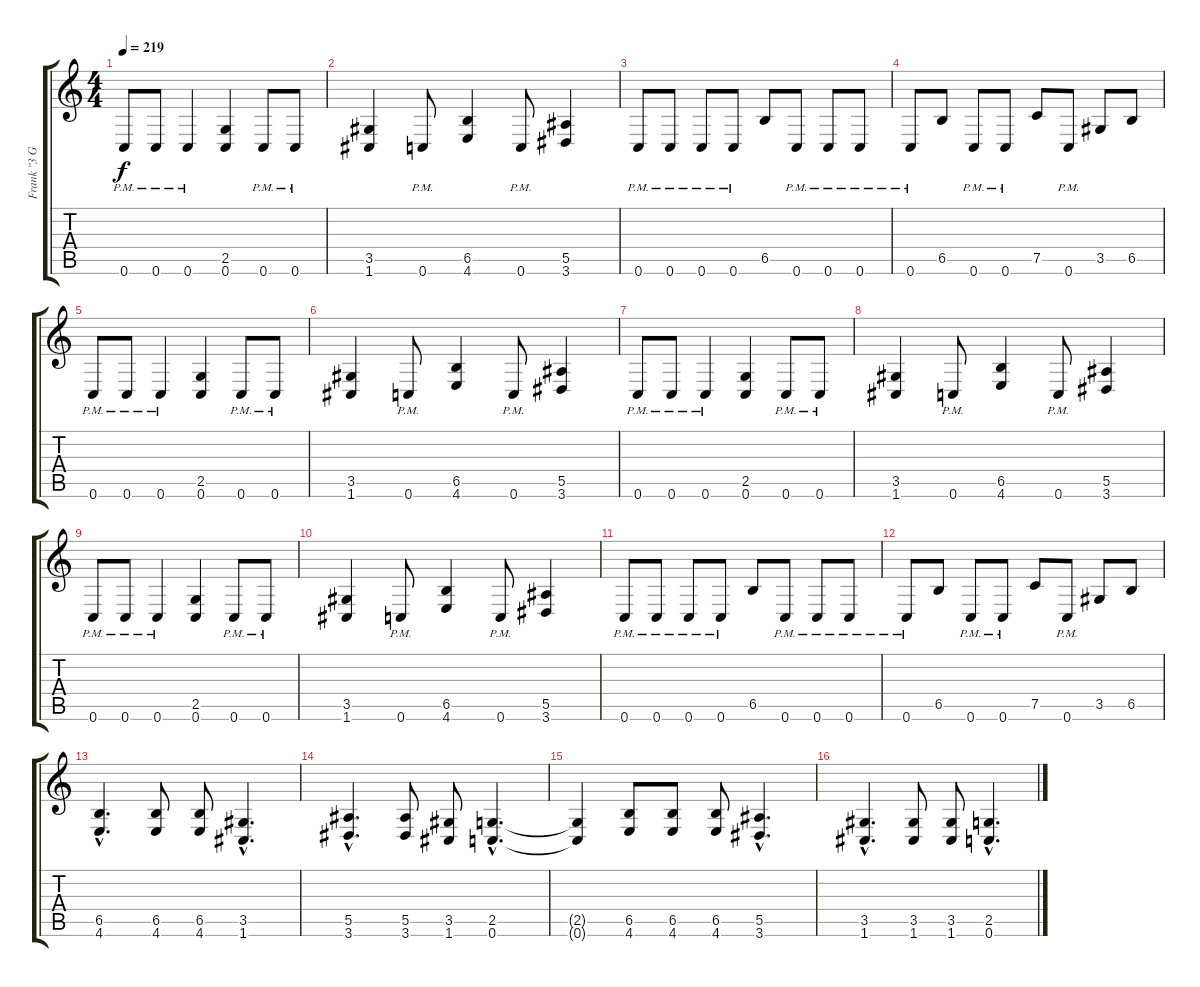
\track ("Frank \"3 Gun\" Novinec (Guitar)" "Frank \"3 G") {instrument distortionguitar}
\staff {score tabs}
\tuning (C4 G3 Eb3 Bb2 F2 C2) {hide}
\ts (4 4)
\tempo 219
\clef g2
\ks c
0.6{pm}.8{dy f} 0.6{pm}.8 0.6{pm}.4 (2.5 0.6).4 0.6{pm}.8 0.6{pm}.8 |
(3.5 1.6).4 0.6{pm}.8 (6.5 4.6).4 0.6{pm}.8 (5.5 3.6).4 |
0.6{pm}.8 0.6{pm}.8 0.6{pm}.8 0.6{pm}.8 6.5.8 0.6{pm}.8 0.6{pm}.8 0.6{pm}.8 |
0.6{pm}.8 6.5.8 0.6{pm}.8 0.6{pm}.8 7.5.8 0.6{pm}.8 3.5.8 6.5.8 |
0.6{pm}.8 0.6{pm}.8 0.6{pm}.4 (2.5 0.6).4 0.6{pm}.8 0.6{pm}.8 |
(3.5 1.6).4 0.6{pm}.8 (6.5 4.6).4 0.6{pm}.8 (5.5 3.6).4 |
0.6{pm}.8 0.6{pm}.8 0.6{pm}.4 (2.5 0.6).4 0.6{pm}.8 0.6{pm}.8 |
(3.5 1.6).4 0.6{pm}.8 (6.5 4.6).4 0.6{pm}.8 (5.5 3.6).4 |
0.6{pm}.8 0.6{pm}.8 0.6{pm}.4 (2.5 0.6).4 0.6{pm}.8 0.6{pm}.8 |
(3.5 1.6).4 0.6{pm}.8 (6.5 4.6).4 0.6{pm}.8 (5.5 3.6).4 |
0.6{pm}.8 0.6{pm}.8 0.6{pm}.8 0.6{pm}.8 6.5.8 0.6{pm}.8 0.6{pm}.8 0.6{pm}.8 |
0.6{pm}.8 6.5.8 0.6{pm}.8 0.6{pm}.8 7.5.8 0.6{pm}.8 3.5.8 6.5.8 |
(6.5{hac} 4.6{hac}).4{d} (6.5 4.6).8 (6.5 4.6).8 (3.5{hac} 1.6{hac}).4{d} |
(5.5{hac} 3.6{hac}).4{d} (5.5 3.6).8 (3.5 1.6).8 (2.5{hac} 0.6{hac}).4{d} |
(2.5{t} 0.6{t}).4 (6.5 4.6).8 (6.5 4.6).8 (6.5 4.6).8 (5.5{hac} 3.6{hac}).4{d} |
(3.5{hac} 1.6{hac}).4{d} (3.5 1.6).8 (3.5 1.6).8 (2.5{hac} 0.6{hac}).4{d}
